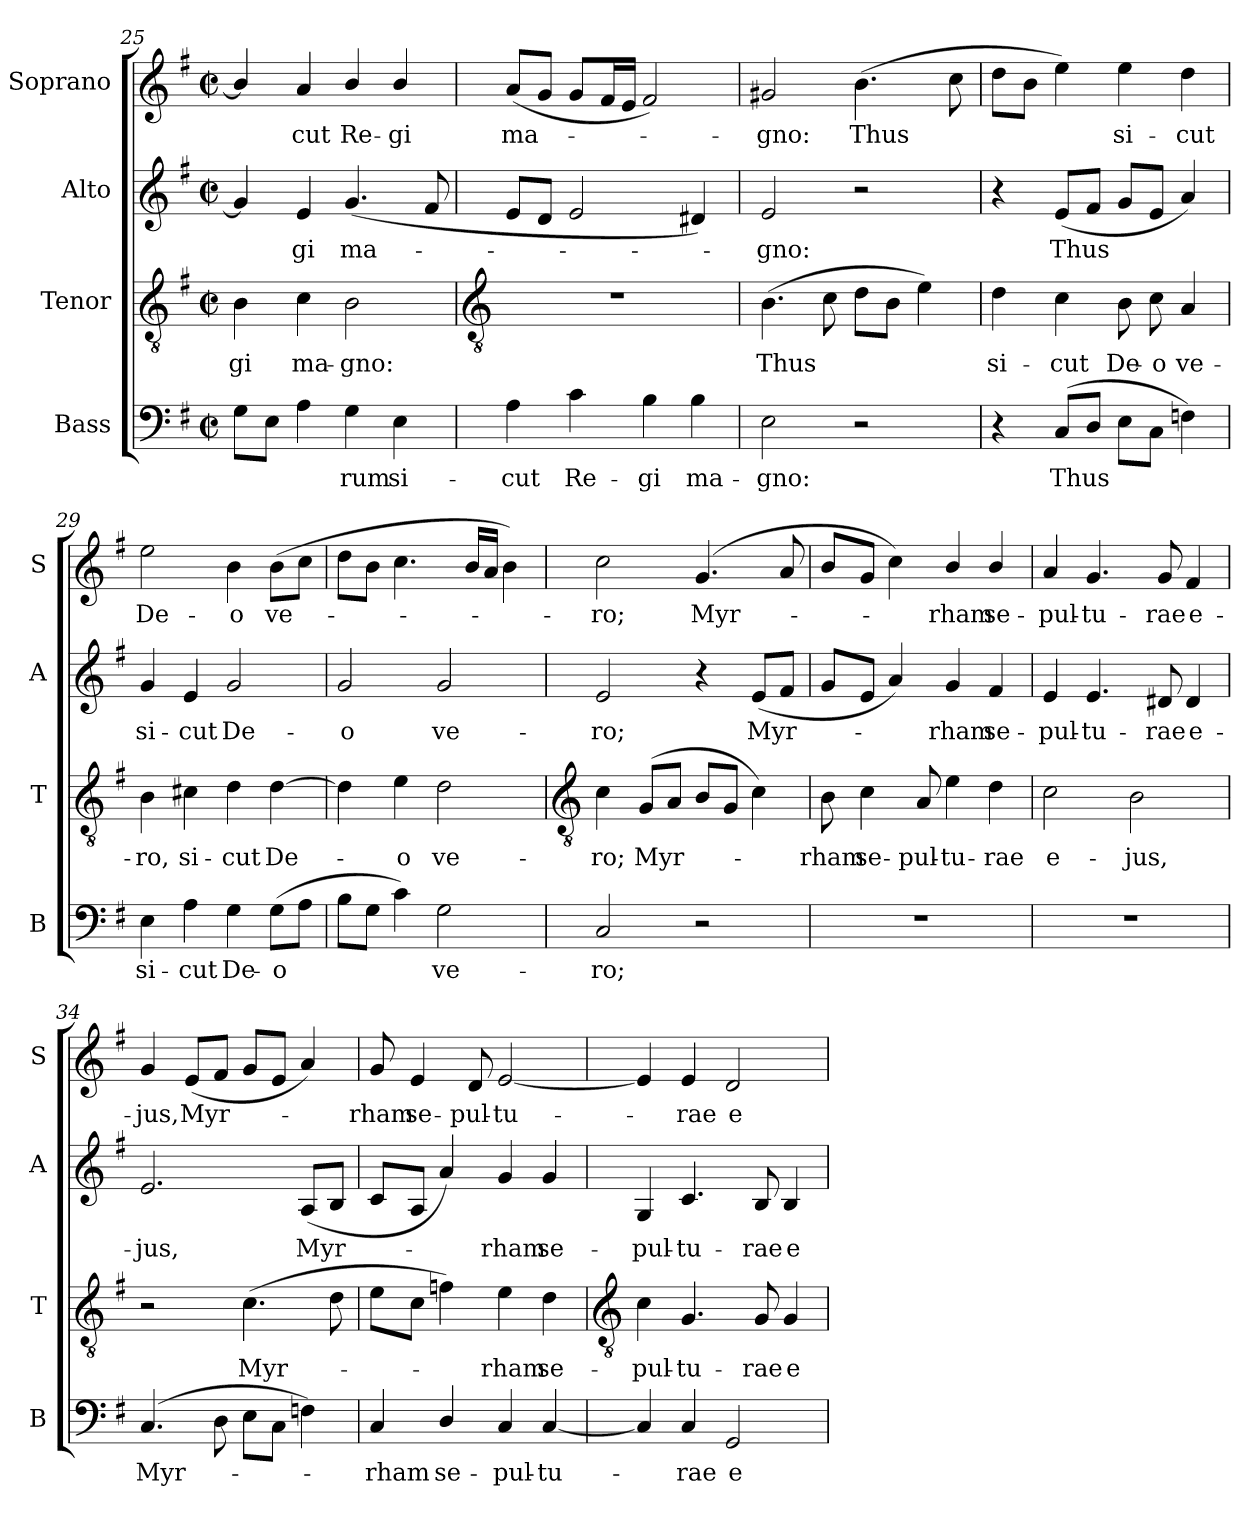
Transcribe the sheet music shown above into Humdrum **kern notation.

**kern	**text	**kern	**text	**kern	**text	**kern	**text
*part4	*part4	*part3	*part3	*part2	*part2	*part1	*part1
*staff4	*staff4	*staff3	*staff3	*staff2	*staff2	*staff1	*staff1
*I"Bass	*	*I"Tenor	*	*I"Alto	*	*I"Soprano	*
*I'B	*	*I'T	*	*I'A	*	*I'S	*
*clefF4	*	*clefGv2	*	*clefG2	*	*clefG2	*
*k[f#]	*	*k[f#]	*	*k[f#]	*	*k[f#]	*
*G:	*	*G:	*	*G:	*	*G:	*
*M2/2	*	*M2/2	*	*M2/2	*	*M2/2	*
*met(c|)	*	*met(c|)	*	*met(c|)	*	*met(c|)	*
=25	=25	=25	=25	=25	=25	=25	=25
!	!	!	!LO:LY:b	!	!	!	!
8GL	.	4B	-gi	4g]	.	4b/]	.
8EJ	.	.	.	.	.	.	.
!	!	!	!LO:LY:b	!	!LO:LY:b	!	!LO:LY:b
4A	.	4c	ma-	4e	gi	4a	cut
!	!LO:LY:b	!	!LO:LY:b	!	!LO:LY:b	!	!LO:LY:b
4G	rum	2B	-gno:	(<4.g	ma-	4b/	Re-
!	!LO:LY:b	!	!	!	!	!	!LO:LY:b
4E	si-	.	.	.	.	4b/	-gi
.	.	.	.	8f#	.	.	.
!!LO:LB:g=z
=26	=26	=26	=26	=26	=26	=26	=26
*	*	*clefGv2	*	*	*	*	*
!	!LO:LY:b	!	!	!	!	!	!LO:LY:b
4A	-cut	1r	.	8eL	.	(<8aL	ma-
.	.	.	.	8dJ	.	8gJ	.
!	!LO:LY:b	!	!	!	!	!	!
4c	Re-	.	.	2e	.	8gL	.
.	.	.	.	.	.	16f#L	.
.	.	.	.	.	.	16eJJ	.
!	!LO:LY:b	!	!	!	!	!	!
4B	-gi	.	.	.	.	2f#)	.
!	!LO:LY:b	!	!	!	!	!	!
4B	ma-	.	.	4d#X)	.	.	.
=27	=27	=27	=27	=27	=27	=27	=27
!	!LO:LY:b	!	!LO:LY:b	!	!LO:LY:b	!	!LO:LY:b
2E	-gno:	(>4.B	Thus	2e	gno:	2g#X	gno:
.	.	8c	.	.	.	.	.
!	!	!	!	!	!	!	!LO:LY:b
2r	.	8dL	.	2r	.	(>4.b	Thus
.	.	8BJ	.	.	.	.	.
.	.	4e)	.	.	.	.	.
.	.	.	.	.	.	8cc	.
=28	=28	=28	=28	=28	=28	=28	=28
!	!	!	!LO:LY:b	!	!	!	!
4r	.	4d	si-	4r	.	8ddL	.
.	.	.	.	.	.	8bJ	.
!	!LO:LY:b	!	!LO:LY:b	!	!LO:LY:b	!	!
(>8CL	Thus	4c	-cut	(<8eL	Thus	4ee)	.
8DJ	.	.	.	8f#J	.	.	.
!	!	!	!LO:LY:b	!	!	!	!LO:LY:b
8EL	.	8B	De-	8gL	.	4ee	si-
!	!	!	!LO:LY:b	!	!	!	!
8CJ	.	8c	-o	8eJ	.	.	.
!	!	!	!LO:LY:b	!	!	!	!LO:LY:b
4Fn)	.	4A	ve-	4a/)	.	4dd	-cut
=29	=29	=29	=29	=29	=29	=29	=29
!	!LO:LY:b	!	!LO:LY:b	!	!LO:LY:b	!	!LO:LY:b
4E	si-	4B	-ro,	4g	si-	2ee	De-
!	!LO:LY:b	!	!LO:LY:b	!	!LO:LY:b	!	!
4A	-cut	4c#X	si-	4e	-cut	.	.
!	!LO:LY:b	!	!LO:LY:b	!	!LO:LY:b	!	!LO:LY:b
4G	De-	4d	-cut	2g	De-	4b	-o
!	!LO:LY:b	!	!LO:LY:b	!	!	!	!LO:LY:b
(>8GL	-o	[4d	De-	.	.	(>8bL	ve-
8AJ	.	.	.	.	.	8ccJ	.
=30	=30	=30	=30	=30	=30	=30	=30
!	!	!	!	!	!LO:LY:b	!	!
8BL	.	4d]	.	2g	-o	8ddL	.
8GJ	.	.	.	.	.	8bJ	.
!	!	!	!LO:LY:b	!	!	!	!
4c)	.	4e	o	.	.	4.cc	.
!	!LO:LY:b	!	!LO:LY:b	!	!LO:LY:b	!	!
2G	ve-	2d	ve-	2g	ve-	.	.
.	.	.	.	.	.	16bLL	.
.	.	.	.	.	.	16aJJ	.
.	.	.	.	.	.	4b)	.
!!LO:LB:g=z
=31	=31	=31	=31	=31	=31	=31	=31
*	*	*clefGv2	*	*	*	*	*
!	!LO:LY:b	!	!LO:LY:b	!	!LO:LY:b	!	!LO:LY:b
2C	-ro;	4c	-ro;	2e	-ro;	2cc	ro;
!	!	!	!LO:LY:b	!	!	!	!
.	.	(<8GL	Myr-	.	.	.	.
.	.	8AJ	.	.	.	.	.
!	!	!	!	!	!	!	!LO:LY:b
2r	.	8BL	.	4r	.	(<4.g	Myr-
.	.	8GJ	.	.	.	.	.
!	!	!	!	!	!LO:LY:b	!	!
.	.	4c)	.	(<8eL	Myr-	.	.
.	.	.	.	8f#J	.	8a	.
=32	=32	=32	=32	=32	=32	=32	=32
!	!	!	!LO:LY:b	!	!	!	!
1r	.	8B	rham	8gL	.	8bL	.
!	!	!	!LO:LY:b	!	!	!	!
.	.	4c	se-	8eJ	.	8gJ	.
.	.	.	.	4a/)	.	4cc)	.
!	!	!	!LO:LY:b	!	!	!	!
.	.	8A	-pul-	.	.	.	.
!	!	!	!LO:LY:b	!	!LO:LY:b	!	!LO:LY:b
.	.	4e	-tu-	4g	rham	4b/	rham
!	!	!	!LO:LY:b	!	!LO:LY:b	!	!LO:LY:b
.	.	4d	-rae	4f#	se-	4b/	se-
=33	=33	=33	=33	=33	=33	=33	=33
!	!	!	!LO:LY:b	!	!LO:LY:b	!	!LO:LY:b
1r	.	2c	e-	4e	-pul-	4a/	-pul-
!	!	!	!	!	!LO:LY:b	!	!LO:LY:b
.	.	.	.	4.e	-tu-	4.g	-tu-
!	!	!	!LO:LY:b	!	!	!	!
.	.	2B	-jus,	.	.	.	.
!	!	!	!	!	!LO:LY:b	!	!LO:LY:b
.	.	.	.	8d#X	-rae	8g	-rae
!	!	!	!	!	!LO:LY:b	!	!LO:LY:b
.	.	.	.	4d#	e-	4f#	e-
=34	=34	=34	=34	=34	=34	=34	=34
!	!LO:LY:b	!	!	!	!LO:LY:b	!	!LO:LY:b
(>4.C	Myr-	2r	.	2.e	-jus,	4g	-jus,
!	!	!	!	!	!	!	!LO:LY:b
.	.	.	.	.	.	(<8eL	Myr--
8D	.	.	.	.	.	8f#J	.
!	!	!	!LO:LY:b	!	!	!	!
8EL	.	(>4.c	Myr-	.	.	8gL	.
8CJ	.	.	.	.	.	8eJ	.
!	!	!	!	!	!LO:LY:b	!	!
4Fn)	.	.	.	(<8AL	Myr-	4a/)	.
.	.	8d	.	8BJ	.	.	.
=35	=35	=35	=35	=35	=35	=35	=35
!	!LO:LY:b	!	!	!	!	!	!LO:LY:b
4C	rham	8eL	.	8cL	.	8g	-rham
!	!	!	!	!	!	!	!LO:LY:b
.	.	8cJ	.	8AJ	.	4e	se-
!	!LO:LY:b	!	!	!	!	!	!
4D/	se-	4fn)	.	4a/)	.	.	.
!	!	!	!	!	!	!	!LO:LY:b
.	.	.	.	.	.	8d	-pul-
!	!LO:LY:b	!	!LO:LY:b	!	!LO:LY:b	!	!LO:LY:b
4C/	-pul-	4e	rham	4g	rham	[2e	-tu-
!	!LO:LY:b	!	!LO:LY:b	!	!LO:LY:b	!	!
[4C/	-tu-	4d	se-	4g	se-	.	.
!!LO:LB:g=z
=36	=36	=36	=36	=36	=36	=36	=36
*	*	*clefGv2	*	*	*	*	*
!	!	!	!LO:LY:b	!	!LO:LY:b	!	!
4C/]	.	4c	-pul-	4G	-pul-	4e]	.
!	!LO:LY:b	!	!LO:LY:b	!	!LO:LY:b	!	!LO:LY:b
4C/	rae	4.G	-tu-	4.c	-tu-	4e	rae
!	!LO:LY:b	!	!	!	!	!	!LO:LY:b
2GG	e-	.	.	.	.	2d	e-
!	!	!	!LO:LY:b	!	!LO:LY:b	!	!
.	.	8G	-rae	8B	-rae	.	.
!	!	!	!LO:LY:b	!	!LO:LY:b	!	!
.	.	4G	e-	4B	e-	.	.
=	=	=	=	=	=	=	=
*-	*-	*-	*-	*-	*-	*-	*-
